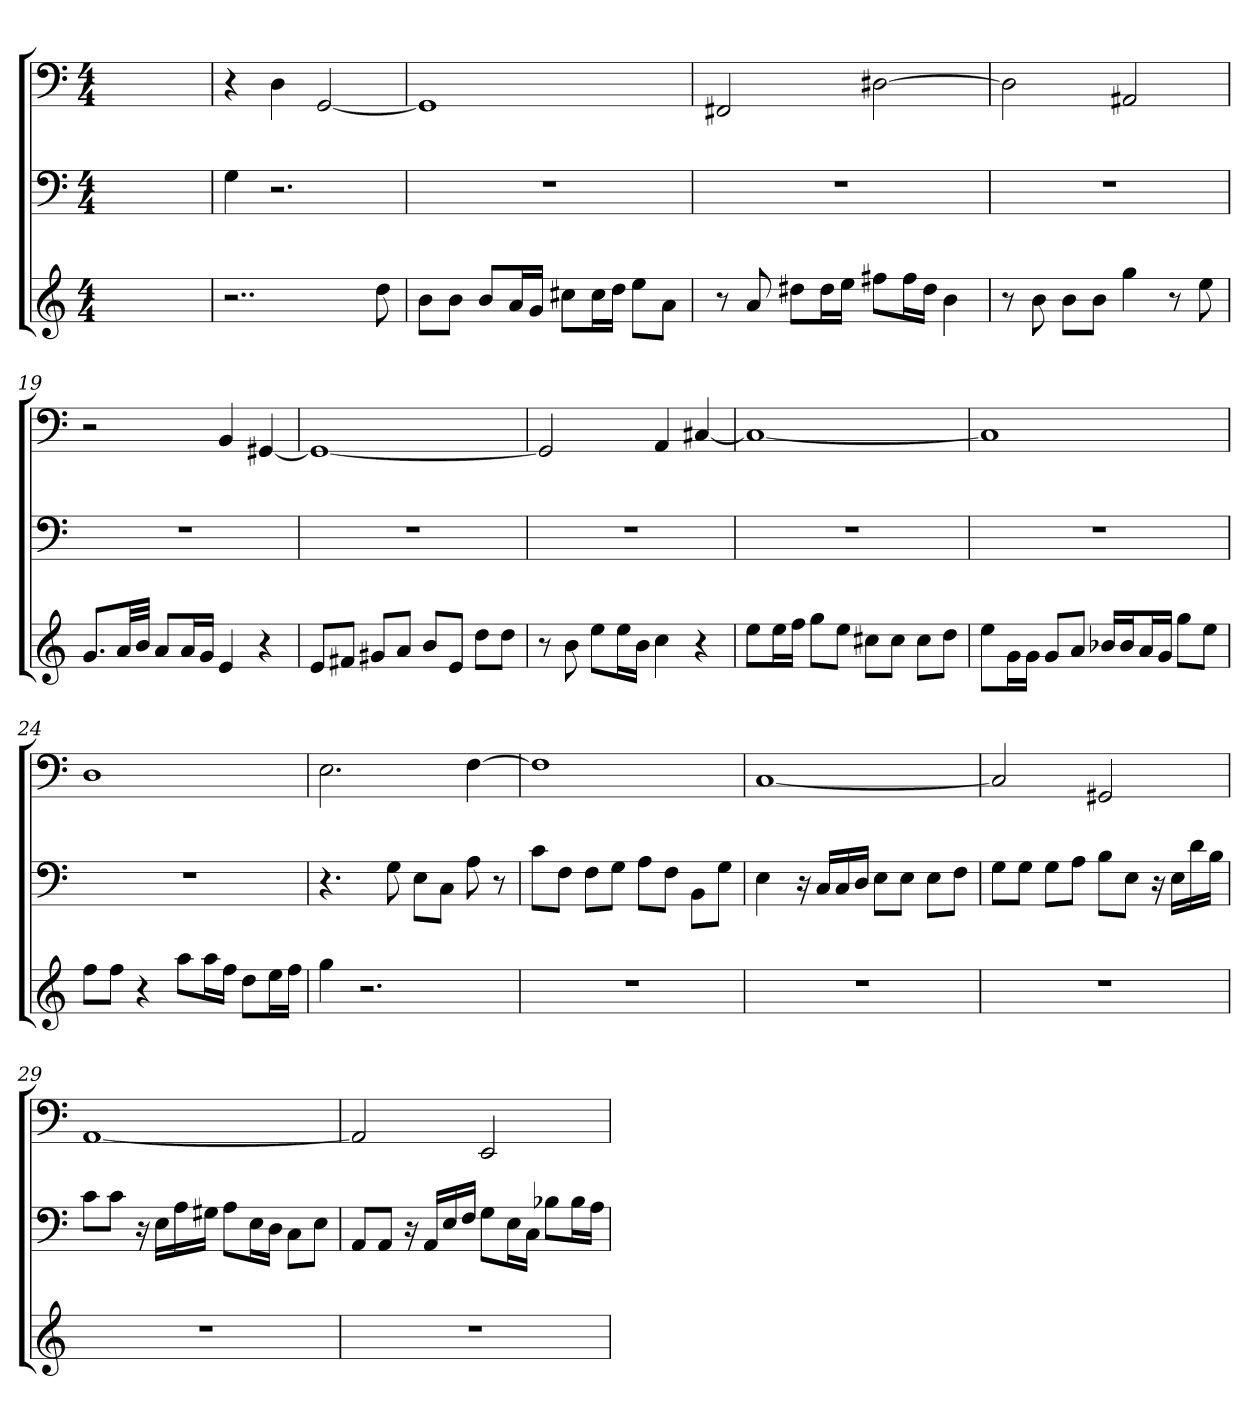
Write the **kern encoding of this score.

**kern	**kern	**kern
*part3	*part2	*part1
*staff3	*staff2	*staff1
*clefG2	*clefF4	*clefF4
*k[]	*k[]	*k[]
*a:	*a:	*a:
*M4/4	*M4/4	*M4/4
=1	=1	=1
1ryy	1ryy	1ryy
=15	=15	=15
2..r	4G	4r
.	2.r	4D
.	.	[2GG
8dd	.	.
=16	=16	=16
8b\L	1r	1GG]
8b\J	.	.
8b/L	.	.
16a/L	.	.
16g/JJ	.	.
8cc#X\L	.	.
16cc#\L	.	.
16dd\JJ	.	.
8ee\L	.	.
8a\J	.	.
=17	=17	=17
8r	1r	2FF#X
8a	.	.
8dd#X\L	.	.
16dd#\L	.	.
16ee\JJ	.	.
8ff#X\L	.	[2D#X
16ff#\L	.	.
16dd#\JJ	.	.
4b	.	.
=18	=18	=18
8r	1r	2D#]
8b	.	.
8b\L	.	.
8b\J	.	.
4gg	.	2AA#X
8r	.	.
8ee	.	.
=19	=19	=19
8.g/L	1r	2r
32a/LL	.	.
32b/JJJ	.	.
8a/L	.	.
16a/L	.	.
16g/JJ	.	.
4e	.	4BB
4r	.	[4GG#X
=20	=20	=20
8e/L	1r	1GG#_
8f#X/J	.	.
8g#X/L	.	.
8a/J	.	.
8b/L	.	.
8e/J	.	.
8dd\L	.	.
8dd\J	.	.
=21	=21	=21
8r	1r	2GG#]
8b	.	.
8ee\L	.	.
16ee\L	.	.
16b\JJ	.	.
4cc	.	4AA
4r	.	[4C#X
=22	=22	=22
8ee\L	1r	1C#_
16ee\L	.	.
16ff\JJ	.	.
8gg\L	.	.
8ee\J	.	.
8cc#X\L	.	.
8cc#\J	.	.
8cc#\L	.	.
8dd\J	.	.
=23	=23	=23
8ee\L	1r	1C#]
16g\L	.	.
16g\JJ	.	.
8g/L	.	.
8a/J	.	.
16b-X/LL	.	.
16b-/J	.	.
16a/L	.	.
16g/JJ	.	.
8gg\L	.	.
8ee\J	.	.
=24	=24	=24
8ff\L	1r	1D
8ff\J	.	.
4r	.	.
8aa\L	.	.
16aa\L	.	.
16ff\JJ	.	.
8dd\L	.	.
16ee\L	.	.
16ff\JJ	.	.
=25	=25	=25
4gg	4.r	2.E
2.r	.	.
.	8G	.
.	8E\L	.
.	8C\J	.
.	8A	[4F
.	8r	.
=26	=26	=26
1r	8c\L	1F]
.	8F\J	.
.	8F\L	.
.	8G\J	.
.	8A\L	.
.	8F\J	.
.	8BB\L	.
.	8G\J	.
=27	=27	=27
1r	4E	[1C
.	16r	.
.	16C/LL	.
.	16C/	.
.	16D/JJ	.
.	8E\L	.
.	8E\J	.
.	8E\L	.
.	8F\J	.
=28	=28	=28
1r	8G\L	2C]
.	8G\J	.
.	8G\L	.
.	8A\J	.
.	8B\L	2GG#X
.	8E\J	.
.	16r	.
.	16E\LL	.
.	16d\	.
.	16B\JJ	.
=29	=29	=29
1r	8c\L	[1AA
.	8c\J	.
.	16r	.
.	16E\LL	.
.	16A\	.
.	16G#X\JJ	.
.	8A\L	.
.	16E\L	.
.	16D\JJ	.
.	8C\L	.
.	8E\J	.
=30	=30	=30
1r	8AA/L	2AA]
.	8AA/J	.
.	16r	.
.	16AA/LL	.
.	16E/	.
.	16F/JJ	.
.	8G\L	2EE
.	16E\L	.
.	16C\JJ	.
.	8B-X\L	.
.	16B-\L	.
.	16A\JJ	.
=	=	=
*-	*-	*-
